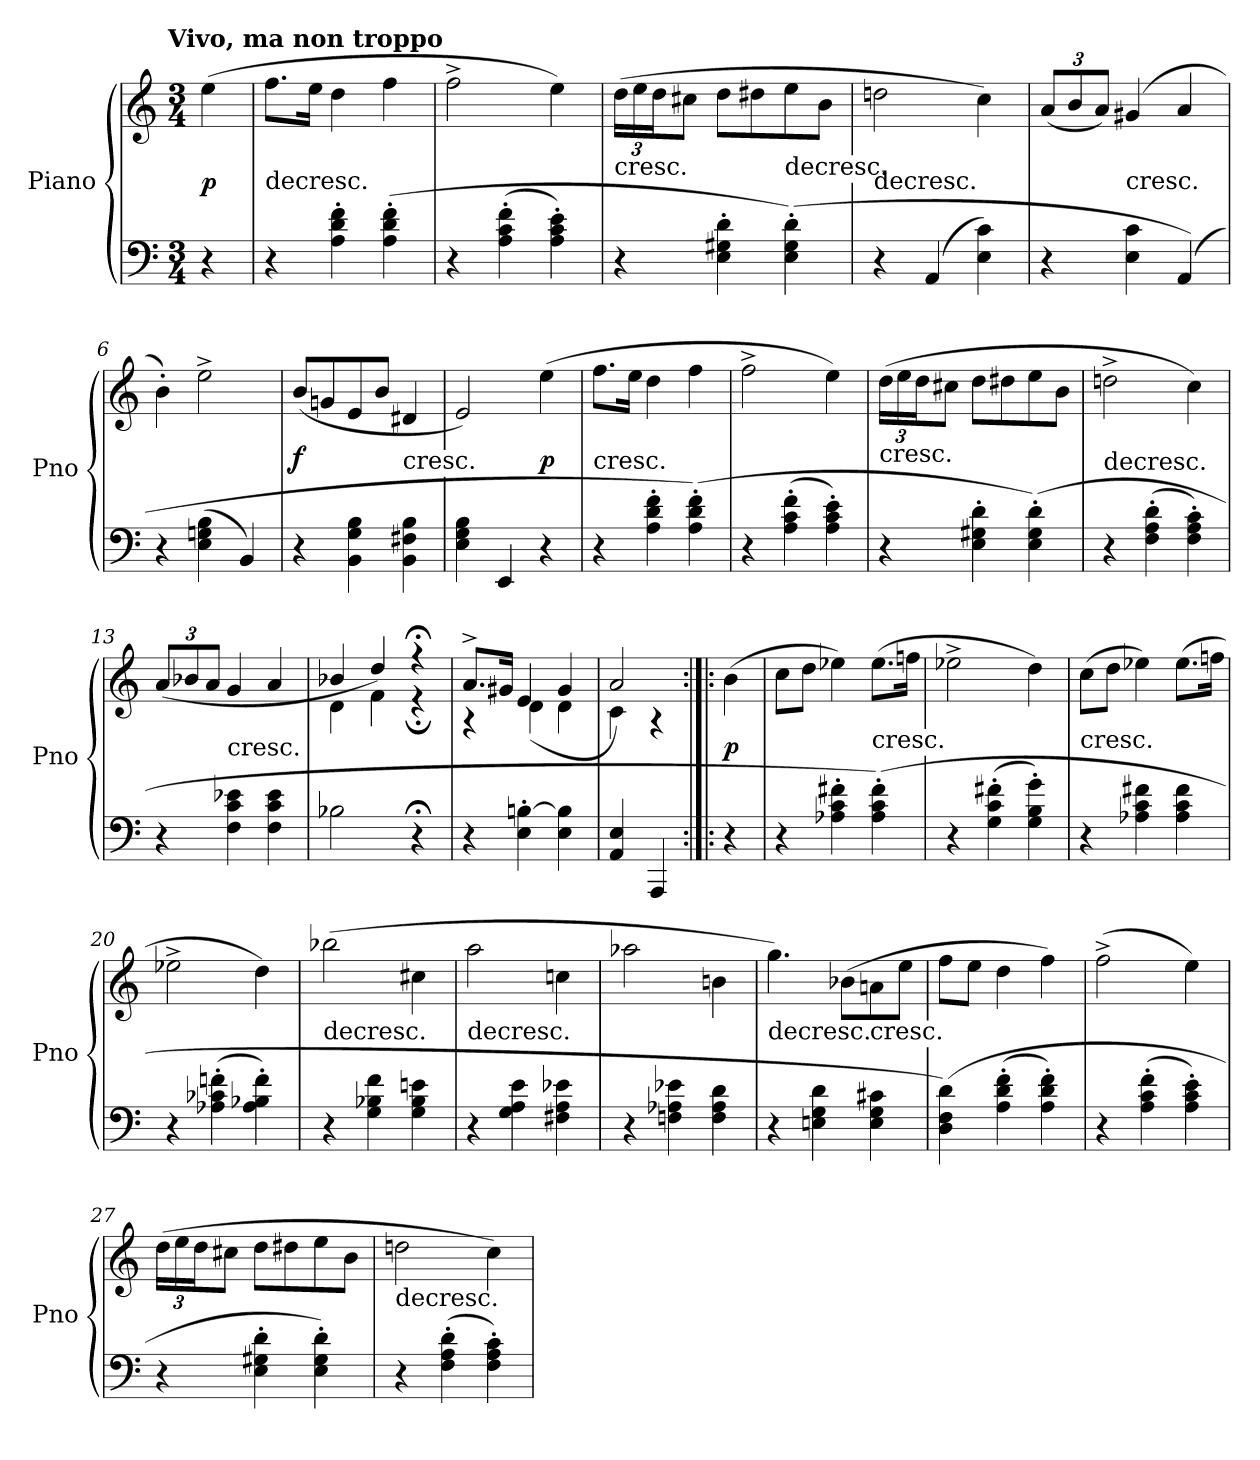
**kern	**kern	**dynam
*part1	*part1	*part1
*staff2	*staff1	*staff1/2
*I"Piano	*	*
*I'Pno	*	*
*clefF4	*clefG2	*
*k[]	*k[]	*
*a:	*a:	*
!!LO:TX:omd:t=Vivo, ma non troppo
*M3/4	*M3/4	*
*MM160	*MM160	*
=	=	=
4r	(4ee\	p
=1	=1	=1
!	!LO:TX:c:t=decresc.	!
4r	8.ff\L	.
.	16ee\Jk	.
4A'\ 4d'\ 4f'\	4dd\	.
(4A'\ 4d'\ 4f'\	4ff\	.
=2	=2	=2
4r	2ff^\	.
(4A'\ 4c'\ 4f'\	.	.
4A'\ 4c'\ 4e'\)	4ee\)	.
=3	=3	=3
!	!LO:TX:c:t=cresc.	!
4r	(24dd\LL	.
.	24ee\	.
.	24dd\J	.
.	8cc#X\J	.
4E'\ 4G#X'\ 4d'\	8dd\L	.
.	8dd#X\	.
!	!LO:TX:c:t=decresc.	!
(4E'\ 4G#'\ 4d'\)	8ee\	.
.	8b\J	.
=4	=4	=4
!	!LO:TX:c:t=decresc.	!
4r	2ddn\	.
(4AA/	.	.
4E\ 4c\)	4cc\)	.
=5	=5	=5
4r	(12a/L	.
.	12b/	.
.	12a/J)	.
!	!LO:TX:c:t=cresc.	!
4E\ 4c\	(4g#X/	.
(4AA/)	4a/	.
=6	=6	=6
4r	4b'\)	.
(4E\ 4Gn\ 4B\	2ee^\	.
4BB/)	.	.
=7	=7	=7
4r	(8b/L	f
.	8gn/	.
4BB\ 4G\ 4B\	8e/	.
.	8b/J	.
!	!LO:TX:c:t=cresc.	!
4BB\ 4F#X\ 4B\	4d#X/	.
=8	=8	=8
4E\ 4G\ 4B\	2e/)	.
4EE/	.	.
4r	(4ee\	p
=9	=9	=9
!	!LO:TX:c:t=cresc.	!
4r	8.ff\L	.
.	16ee\Jk	.
4A'\ 4d'\ 4f'\	4dd\	.
(4A'\ 4d'\ 4f'\)	4ff\	.
=10	=10	=10
4r	2ff^\	.
(4A'\ 4c'\ 4f'\	.	.
4A'\ 4c'\ 4e'\)	4ee\)	.
=11	=11	=11
!	!LO:TX:c:t=cresc.	!
4r	(24dd\LL	.
.	24ee\	.
.	24dd\J	.
.	8cc#X\J	.
4E'\ 4G#X'\ 4d'\	8dd\L	.
.	8dd#X\	.
(4E'\ 4G#'\ 4d'\)	8ee\	.
.	8b\J	.
=12	=12	=12
!	!LO:TX:c:t=decresc.	!
4r	2ddn^\	.
(4F'\ 4A'\ 4d'\	.	.
4F'\ 4A'\ 4c'\)	4cc\)	.
=13	=13	=13
4r	(12a/L	.
.	12b-X/	.
.	12a/J	.
!	!LO:TX:c:t=cresc.	!
4F\ 4c\ 4e-X\	4g/	.
4F\ 4c\ 4e-\	4a/	.
=14	=14	=14
*	*^	*
2B-X\	4b-X/	4d\	.
.	4dd/)	4f\	.
4r;<	4r;<	4r;<	.
=15	=15	=15	=15
4r	8.a^/L	4r	.
.	16g#X/Jk	.	.
4E'\ [4Bn'\	4e/	(4d\	.
4E\ 4B]\	4g#/	4d\	.
=16	=16	=16	=16
4AA/ 4E/	2a/)	4c\	.
4AAA/	.	4r	.
*	*v	*v	*
=:|!|:	=:|!|:	=:|!|:
4r	(4b\	p
=17	=17	=17
4r	8cc\L	.
.	8dd\J	.
4A-X'\ 4c'\ 4f#X'\	4ee-X\)	.
!	!LO:TX:c:t=cresc.	!
(4A-'\ 4c'\ 4f#'\)	(8.ee-\L	.
.	16ffn\Jk	.
=18	=18	=18
4r	2ee-X^\	.
(4G'\ 4c'\ 4f#X'\	.	.
4G'\ 4B'\ 4g'\)	4dd\)	.
=19	=19	=19
!	!LO:TX:c:t=cresc.	!
4r	(8cc\L	.
.	8dd\J	.
4A-X\ 4c\ 4f#X\	4ee-X\)	.
4A-\ 4c\ 4f#\	(8.ee-\L	.
.	16ffn\Jk	.
=20	=20	=20
4r	2ee-X^\	.
(4A-X'\ 4c-X'\ 4fn'\	.	.
4A-'\ 4B-X'\ 4f'\)	4dd\)	.
=21	=21	=21
!	!LO:TX:c:t=decresc.	!
4r	(2bb-X\	.
4G\ 4B-X\ 4f\	.	.
4G\ 4B-\ 4en\	4cc#X\	.
=22	=22	=22
!	!LO:TX:c:t=decresc.	!
4r	2aa\	.
4G\ 4A\ 4e\	.	.
4F#X\ 4A\ 4e-X\	4ccn\	.
=23	=23	=23
4r	2aa-X\	.
4Fn\ 4A-X\ 4e-X\	.	.
4F\ 4A-\ 4d\	4bn\	.
=24	=24	=24
!	!LO:TX:c:t=decresc.	!
4r	4.gg\)	.
4En\ 4G\ 4d\	.	.
.	(8b-X\L	.
!	!LO:TX:c:t=cresc.	!
4E\ 4G\ 4c#X\	8an\	.
.	8ee\J	.
=25	=25	=25
(4D\ 4F\ 4d\)	8ff\L	.
.	8ee\J	.
(4A'\ 4d'\ 4f'\	4dd\	.
4A'\ 4d'\ 4f'\)	4ff\)	.
=26	=26	=26
4r	(2ff^\	.
(4A'\ 4c'\ 4f'\	.	.
4A'\ 4c'\ 4e'\)	4ee\)	.
=27	=27	=27
4r	(24dd\LL	.
.	24ee\	.
.	24dd\J	.
.	8cc#X\J	.
4E'\ 4G#X'\ 4d'\	8dd\L	.
.	8dd#X\	.
4E'\ 4G#'\ 4d'\)	8ee\	.
.	8b\J	.
=28	=28	=28
!	!LO:TX:c:t=decresc.	!
4r	2ddn\	.
(4F'\ 4A'\ 4d'\	.	.
4F'\ 4A'\ 4c'\)	4cc\)	.
=	=	=
*-	*-	*-
